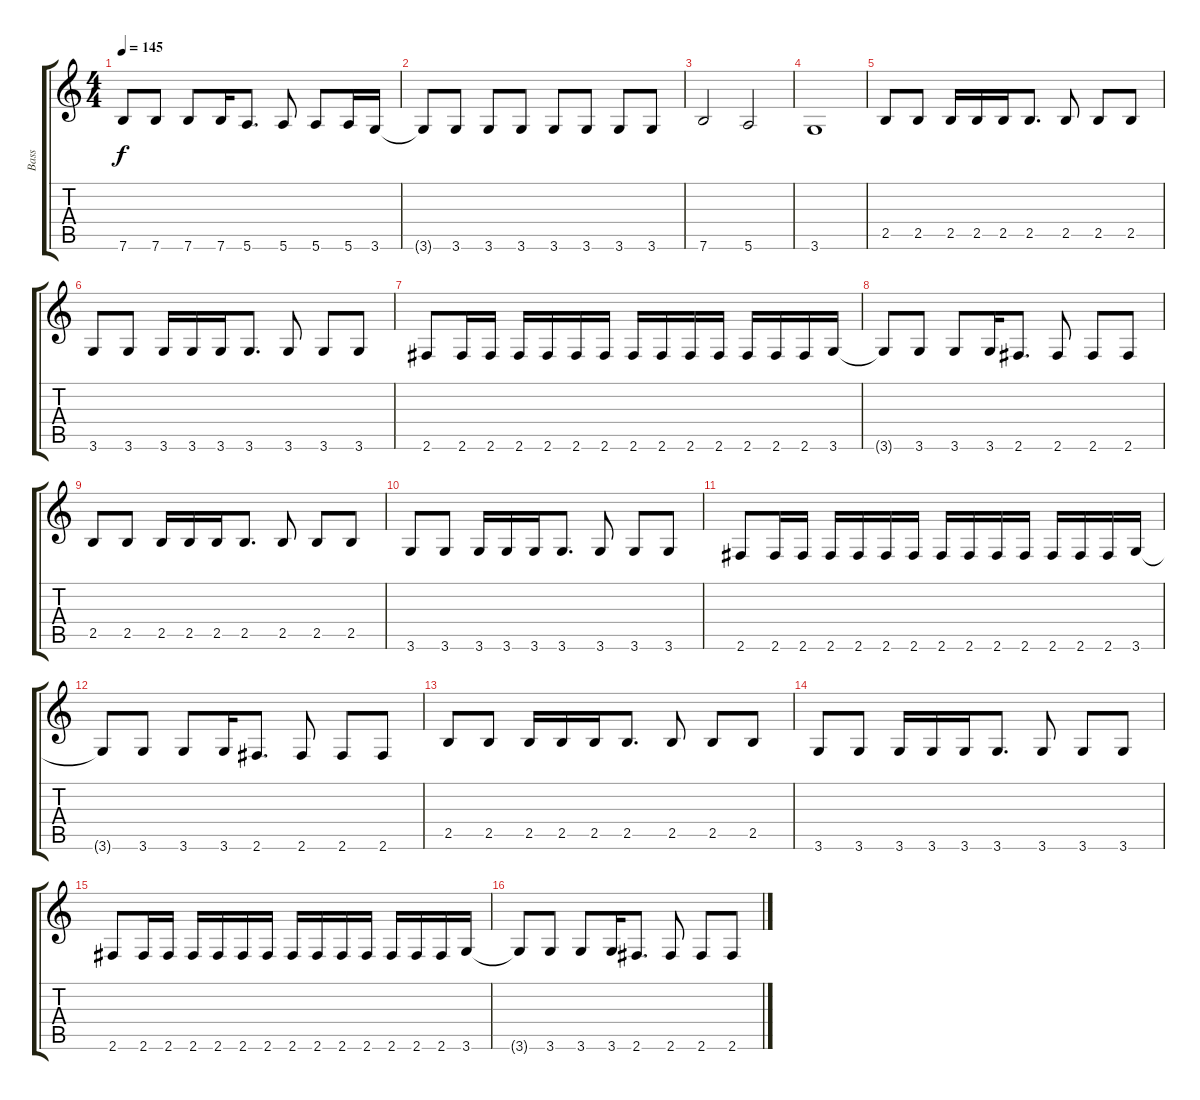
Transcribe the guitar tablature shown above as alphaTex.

\track ("Bass" "Bass") {instrument electricbassfinger}
\staff {score tabs}
\tuning (E4 B3 G3 D3 A2 E2) {hide}
\ts (4 4)
\tempo 145
\clef g2
\ks c
7.6.8{dy f} 7.6.8 7.6.8 7.6.16 5.6.8{d} 5.6.8 5.6.8 5.6.16 3.6.16 |
3.6{t}.8 3.6.8 3.6.8 3.6.8 3.6.8 3.6.8 3.6.8 3.6.8 |
7.6.2 5.6.2 |
3.6.1 |
2.5.8 2.5.8 2.5.16 2.5.16 2.5.16 2.5.8{d} 2.5.8 2.5.8 2.5.8 |
3.6.8 3.6.8 3.6.16 3.6.16 3.6.16 3.6.8{d} 3.6.8 3.6.8 3.6.8 |
2.6.8 2.6.16 2.6.16 2.6.16 2.6.16 2.6.16 2.6.16 2.6.16 2.6.16 2.6.16 2.6.16 2.6.16 2.6.16 2.6.16 3.6.16 |
3.6{t}.8 3.6.8 3.6.8 3.6.16 2.6.8{d} 2.6.8 2.6.8 2.6.8 |
2.5.8 2.5.8 2.5.16 2.5.16 2.5.16 2.5.8{d} 2.5.8 2.5.8 2.5.8 |
3.6.8 3.6.8 3.6.16 3.6.16 3.6.16 3.6.8{d} 3.6.8 3.6.8 3.6.8 |
2.6.8 2.6.16 2.6.16 2.6.16 2.6.16 2.6.16 2.6.16 2.6.16 2.6.16 2.6.16 2.6.16 2.6.16 2.6.16 2.6.16 3.6.16 |
3.6{t}.8 3.6.8 3.6.8 3.6.16 2.6.8{d} 2.6.8 2.6.8 2.6.8 |
2.5.8 2.5.8 2.5.16 2.5.16 2.5.16 2.5.8{d} 2.5.8 2.5.8 2.5.8 |
3.6.8 3.6.8 3.6.16 3.6.16 3.6.16 3.6.8{d} 3.6.8 3.6.8 3.6.8 |
2.6.8 2.6.16 2.6.16 2.6.16 2.6.16 2.6.16 2.6.16 2.6.16 2.6.16 2.6.16 2.6.16 2.6.16 2.6.16 2.6.16 3.6.16 |
3.6{t}.8 3.6.8 3.6.8 3.6.16 2.6.8{d} 2.6.8 2.6.8 2.6.8
